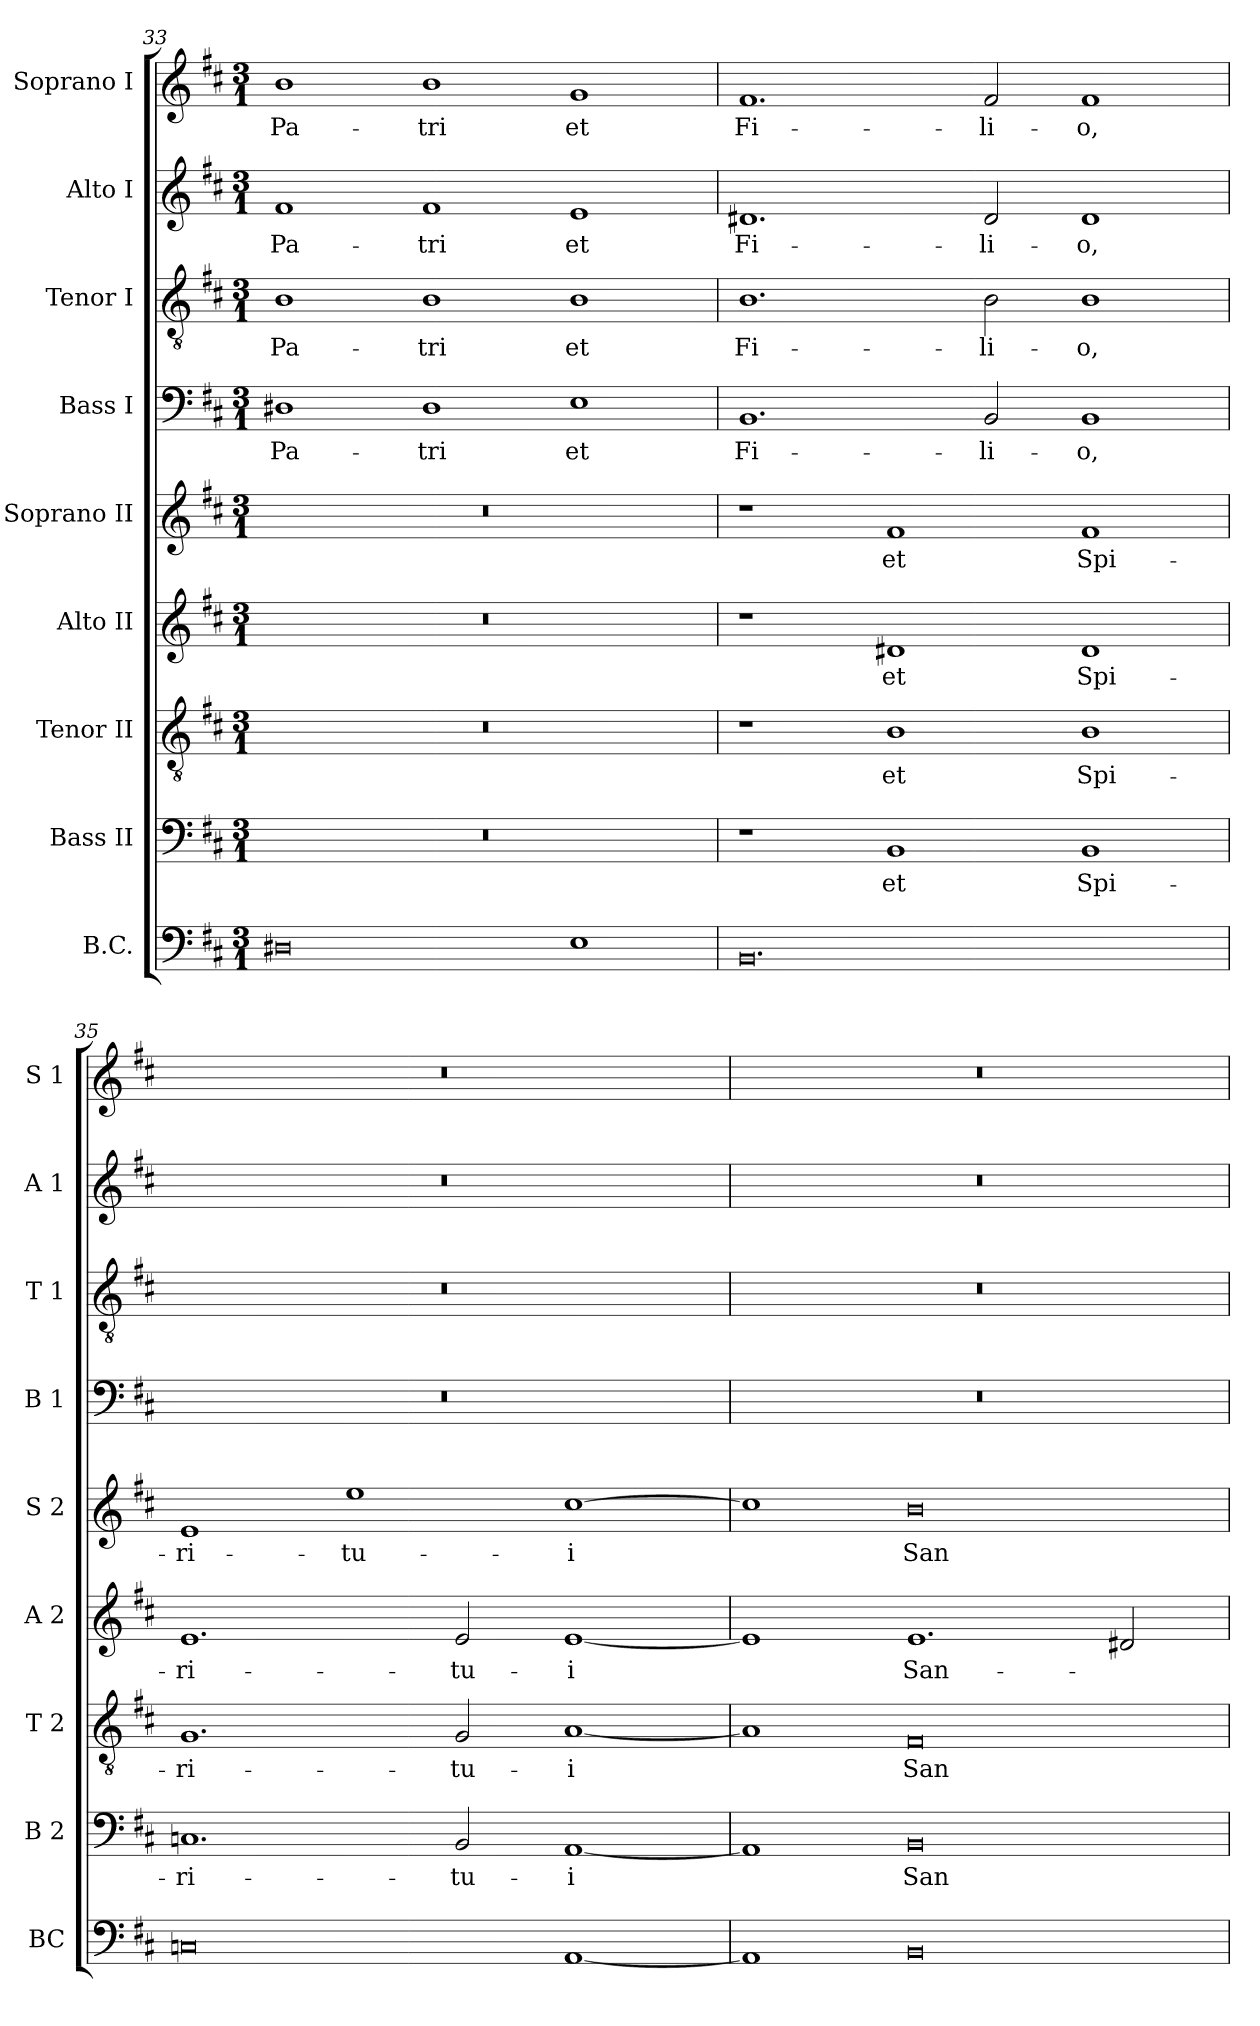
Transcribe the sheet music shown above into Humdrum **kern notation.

**kern	**kern	**text	**kern	**text	**kern	**text	**kern	**text	**kern	**text	**kern	**text	**kern	**text	**kern	**text
*part9	*part8	*part8	*part7	*part7	*part6	*part6	*part5	*part5	*part4	*part4	*part3	*part3	*part2	*part2	*part1	*part1
*staff9	*staff8	*staff8	*staff7	*staff7	*staff6	*staff6	*staff5	*staff5	*staff4	*staff4	*staff3	*staff3	*staff2	*staff2	*staff1	*staff1
*I"B.C.	*I"Bass II	*	*I"Tenor II	*	*I"Alto II	*	*I"Soprano II	*	*I"Bass I	*	*I"Tenor I	*	*I"Alto I	*	*I"Soprano I	*
*I'BC	*I'B 2	*	*I'T 2	*	*I'A 2	*	*I'S 2	*	*I'B 1	*	*I'T 1	*	*I'A 1	*	*I'S 1	*
*clefF4	*clefF4	*	*clefGv2	*	*clefG2	*	*clefG2	*	*clefF4	*	*clefGv2	*	*clefG2	*	*clefG2	*
*k[f#c#]	*k[f#c#]	*	*k[f#c#]	*	*k[f#c#]	*	*k[f#c#]	*	*k[f#c#]	*	*k[f#c#]	*	*k[f#c#]	*	*k[f#c#]	*
*D:	*D:	*	*D:	*	*D:	*	*D:	*	*D:	*	*D:	*	*D:	*	*D:	*
*M3/1	*M3/1	*	*M3/1	*	*M3/1	*	*M3/1	*	*M3/1	*	*M3/1	*	*M3/1	*	*M3/1	*
=33	=33	=33	=33	=33	=33	=33	=33	=33	=33	=33	=33	=33	=33	=33	=33	=33
!	!	!	!	!	!	!	!	!	!	!LO:LY:b	!	!LO:LY:b	!	!LO:LY:b	!	!LO:LY:b
0D#X	0.r	.	0.r	.	0.r	.	0.r	.	1D#X	Pa-	1B	Pa-	1f#	Pa-	1b	Pa-
!	!	!	!	!	!	!	!	!	!	!LO:LY:b	!	!LO:LY:b	!	!LO:LY:b	!	!LO:LY:b
.	.	.	.	.	.	.	.	.	1D#	-tri	1B	-tri	1f#	-tri	1b	-tri
!	!	!	!	!	!	!	!	!	!	!LO:LY:b	!	!LO:LY:b	!	!LO:LY:b	!	!LO:LY:b
1E	.	.	.	.	.	.	.	.	1E	et	1B	et	1e	et	1g	et
=34	=34	=34	=34	=34	=34	=34	=34	=34	=34	=34	=34	=34	=34	=34	=34	=34
!	!	!	!	!	!	!	!	!	!	!LO:LY:b	!	!LO:LY:b	!	!LO:LY:b	!	!LO:LY:b
0.BB	1r	.	1r	.	1r	.	1r	.	1.BB	Fi-	1.B	Fi-	1.d#X	Fi-	1.f#	Fi-
!	!	!LO:LY:b	!	!LO:LY:b	!	!LO:LY:b	!	!LO:LY:b	!	!	!	!	!	!	!	!
.	1BB	et	1B	et	1d#X	et	1f#	et	.	.	.	.	.	.	.	.
!	!	!	!	!	!	!	!	!	!	!LO:LY:b	!	!LO:LY:b	!	!LO:LY:b	!	!LO:LY:b
.	.	.	.	.	.	.	.	.	2BB/	-li-	2B\	-li-	2d#/	-li-	2f#/	-li-
!	!	!LO:LY:b	!	!LO:LY:b	!	!LO:LY:b	!	!LO:LY:b	!	!LO:LY:b	!	!LO:LY:b	!	!LO:LY:b	!	!LO:LY:b
.	1BB	Spi-	1B	Spi-	1d#	Spi-	1f#	Spi-	1BB	-o,	1B	-o,	1d#	-o,	1f#	-o,
=35	=35	=35	=35	=35	=35	=35	=35	=35	=35	=35	=35	=35	=35	=35	=35	=35
!	!	!LO:LY:b	!	!LO:LY:b	!	!LO:LY:b	!	!LO:LY:b	!	!	!	!	!	!	!	!
0Cn	1.Cn	-ri-	1.G	-ri-	1.e	-ri-	1e	-ri-	0.r	.	0.r	.	0.r	.	0.r	.
!	!	!	!	!	!	!	!	!LO:LY:b	!	!	!	!	!	!	!	!
.	.	.	.	.	.	.	1ee	-tu-	.	.	.	.	.	.	.	.
!	!	!LO:LY:b	!	!LO:LY:b	!	!LO:LY:b	!	!	!	!	!	!	!	!	!	!
.	2BB/	-tu-	2G/	-tu-	2e/	-tu-	.	.	.	.	.	.	.	.	.	.
!	!	!LO:LY:b	!	!LO:LY:b	!	!LO:LY:b	!	!LO:LY:b	!	!	!	!	!	!	!	!
[1AA	[1AA	-i	[1A	-i	[1e	-i	[1cc#	-i	.	.	.	.	.	.	.	.
=36	=36	=36	=36	=36	=36	=36	=36	=36	=36	=36	=36	=36	=36	=36	=36	=36
1AA]	1AA]	.	1A]	.	1e]	.	1cc#]	.	0.r	.	0.r	.	0.r	.	0.r	.
!	!	!LO:LY:b	!	!LO:LY:b	!	!LO:LY:b	!	!LO:LY:b	!	!	!	!	!	!	!	!
0BB	0BB	San-	0F#	San-	1.e	San-	0b	San-	.	.	.	.	.	.	.	.
.	.	.	.	.	2d#X/	.	.	.	.	.	.	.	.	.	.	.
=	=	=	=	=	=	=	=	=	=	=	=	=	=	=	=	=
*-	*-	*-	*-	*-	*-	*-	*-	*-	*-	*-	*-	*-	*-	*-	*-	*-
